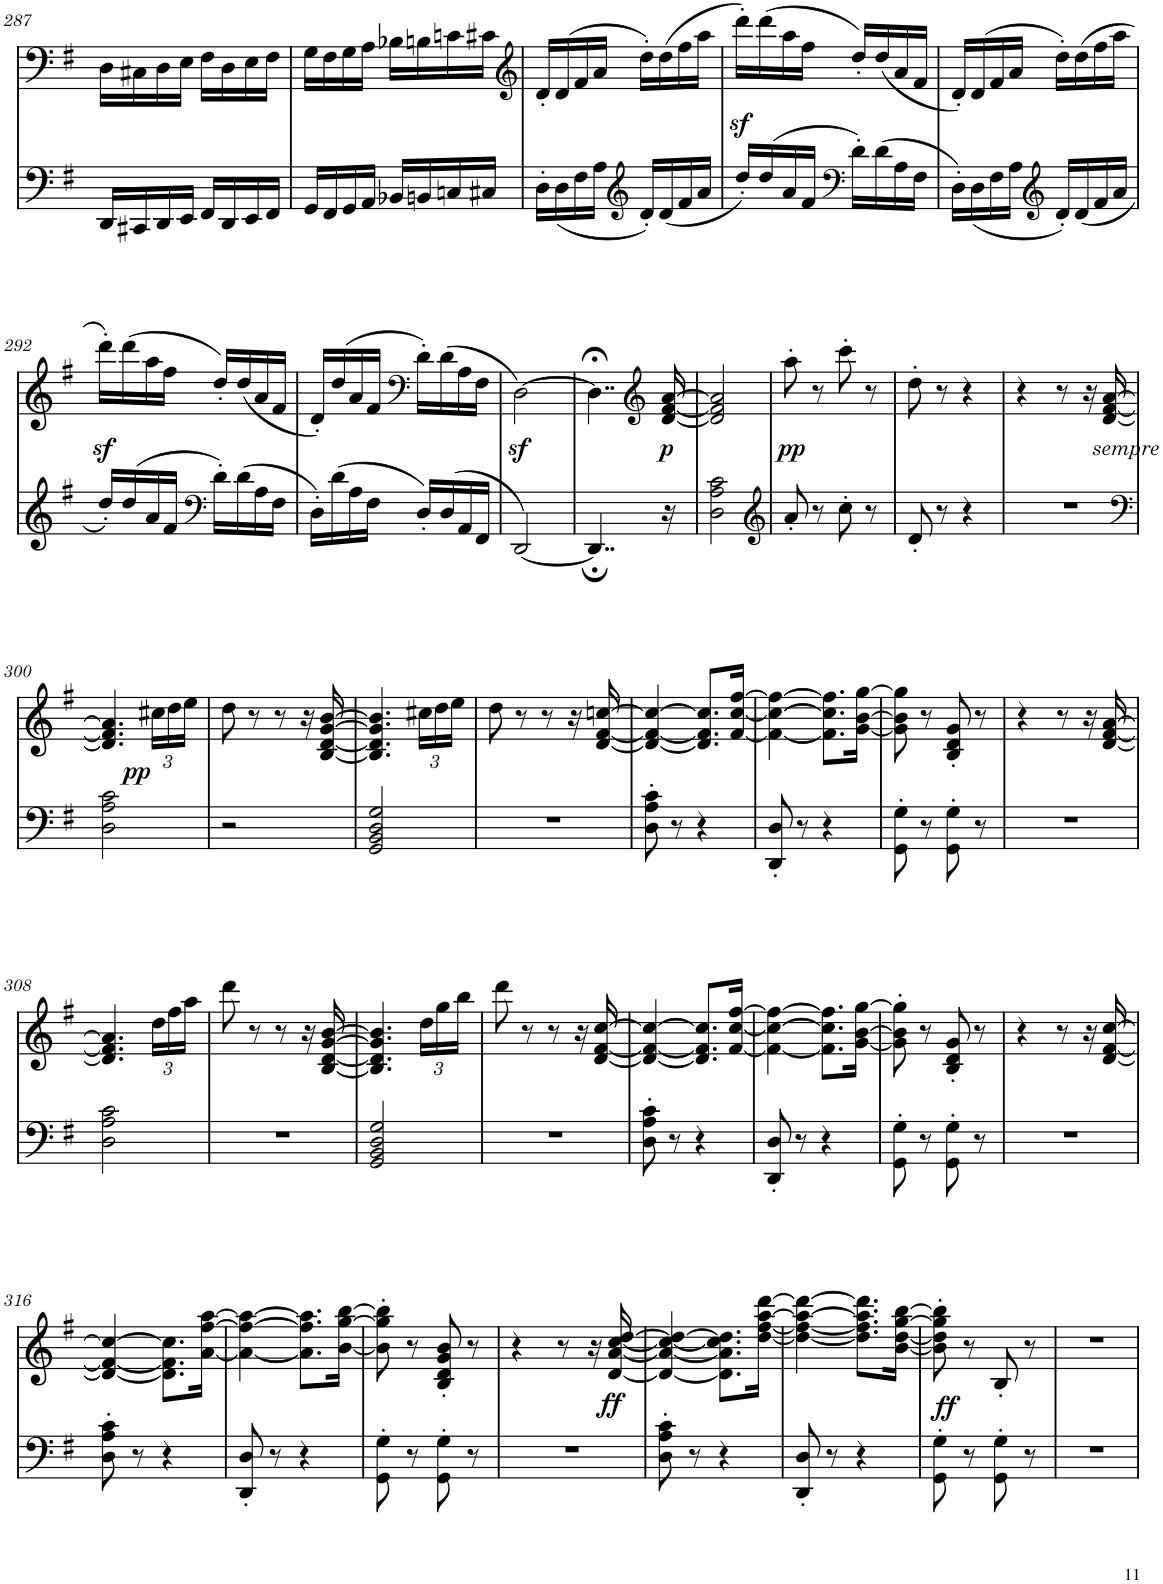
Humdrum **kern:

**kern	**kern	**text	**dynam
*part2	*part1	*part1	*part1
*staff2	*staff1	*staff1	*staff1
*I"piano	*I"piano	*	*
*I'Pno	*I'Pno	*	*
!!LO:PB:g=z
*clefF4	*clefF4	*	*
*k[f#]	*k[f#]	*	*
*G:	*G:	*	*
*M2/4	*M2/4	*	*
=287	=287	=287	=287
16DD/LL	16D\LL	.	.
16CC#X/	16C#X\	.	.
16DD/	16D\	.	.
16EE/JJ	16E\JJ	.	.
16FF#/LL	16F#\LL	.	.
16DD/	16D\	.	.
16EE/	16E\	.	.
16FF#/JJ	16F#\JJ	.	.
=288	=288	=288	=288
16GG/LL	16G\LL	.	.
16FF#/	16F#\	.	.
16GG/	16G\	.	.
16AA/JJ	16A\JJ	.	.
16BB-X/LL	16B-X\LL	.	.
16BBn/	16Bn\	.	.
16Cn/	16cn\	.	.
16C#X/JJ	16c#X\JJ	.	.
=289	=289	=289	=289
*	*clefG2	*	*
16D'\LL	16d'/LL	.	.
(<16D\	(16d/	.	.
16F#\	16f#/	.	.
16A\JJ	16a/JJ	.	.
*clefG2	*	*	*
16d'/LL)	16dd'\LL)	.	.
(16d/	(16dd\	.	.
16f#/	16ff#\	.	.
16a/JJ	16aa\JJ	.	.
=290	=290	=290	=290
16dd'/LL)	16dddz<'\LL)	.	.
(16dd/	(16ddd\	.	.
16a/	16aa\	.	.
16f#/JJ	16ff#\JJ	.	.
*clefF4	*	*	*
16d'\LL)	16dd'/LL)	.	.
(16d\	(16dd/	.	.
16A\	16a/	.	.
16F#\JJ	16f#/JJ	.	.
=291	=291	=291	=291
16D'\LL)	16d'/LL)	.	.
(<16D\	(16d/	.	.
16F#\	16f#/	.	.
16A\JJ	16a/JJ	.	.
*clefG2	*	*	*
16d'/LL)	16dd'\LL)	.	.
(16d/	(16dd\	.	.
16f#/	16ff#\	.	.
16a/JJ	16aa\JJ	.	.
!!LO:LB:g=z
=292	=292	=292	=292
!	!	!LO:LY:b	!
16dd'/LL)	16dddz<'\LL)	sf	.
(16dd/	(16ddd\	.	.
16a/	16aa\	.	.
16f#/JJ	16ff#\JJ	.	.
*clefF4	*	*	*
16d'\LL)	16dd'/LL)	.	.
(16d\	(16dd/	.	.
16A\	16a/	.	.
16F#\JJ	16f#/JJ	.	.
=293	=293	=293	=293
16D'\LL)	16d'/LL)	.	.
(16d\	(16dd/	.	.
16A\	16a/	.	.
16F#\JJ	16f#/JJ	.	.
*	*clefF4	*	*
16D'/LL)	16d'\LL)	.	.
(>16D/	(16d\	.	.
16AA/	16A\	.	.
16FF#/JJ	16F#\JJ	.	.
=294	=294	=294	=294
!	!	!LO:LY:b	!
[2DD/)	[2Dz<\)	sf	.
=295	=295	=295	=295
4..DD;/]	4..D;<\]	.	.
*	*clefG2	*	*
!	!	!LO:LY:b	!LO:DY:b
16r	[16d/ [16f#/ [16a/	p	p
=296	=296	=296	=296
2D\ 2A\ 2c\	2d/] 2f#/] 2a/]	.	.
=297	=297	=297	=297
*clefG2	*	*	*
!	!	!LO:LY:b	!LO:DY:b
8a'/	8aa'\	pp	pp
8r	8r	.	.
8cc'\	8ccc'\	.	.
8r	8r	.	.
=298	=298	=298	=298
8d'/	8dd'\	.	.
8r	8r	.	.
4r	4r	.	.
=299	=299	=299	=299
2r	4r	.	.
.	8r	.	.
.	16r	.	.
!	!	!LO:LY:b	!LO:DY:b
.	[16d/ [16f#/ [16a/	pp	other-dynamics
!!LO:LB:g=z
=300	=300	=300	=300
*clefF4	*	*	*
!	!	!	!LO:DY:b
2D\ 2A\ 2c\	4.d/] 4.f#/] 4.a/]	.	pp
*	*Xbrackettup	*	*
.	24cc#X\LL	.	.
.	24dd\	.	.
.	24ee\JJ	.	.
=301	=301	=301	=301
2r	8dd\	.	.
.	8r	.	.
.	8r	.	.
.	16r	.	.
.	[16B/ [16d/ [16g/ [16b/	.	.
=302	=302	=302	=302
2GG/ 2BB/ 2D/ 2G/	4.B/] 4.d/] 4.g/] 4.b/]	.	.
.	24cc#X\LL	.	.
.	24dd\	.	.
.	24ee\JJ	.	.
=303	=303	=303	=303
2r	8dd\	.	.
.	8r	.	.
.	8r	.	.
.	16r	.	.
.	[16d/ [16f#/ [16ccn/	.	.
=304	=304	=304	=304
8D\' 8A\' 8c\'	4d/_ 4f#/_ 4cc/_	.	.
8r	.	.	.
4r	8.d/] 8.f#/] 8.cc/]L	.	.
.	[16f#/ [16cc/ [16ff#/Jk	.	.
=305	=305	=305	=305
8DD/' 8D/'	4f#\_ 4cc\_ 4ff#\_	.	.
8r	.	.	.
4r	8.f#\] 8.cc\] 8.ff#\]L	.	.
.	[16g\ [16b\ [16gg\Jk	.	.
=306	=306	=306	=306
8GG\' 8G\'	8g\] 8b\] 8gg\]	.	.
8r	8r	.	.
8GG\' 8G\'	8B/' 8d/' 8g/'	.	.
8r	8r	.	.
=307	=307	=307	=307
2r	4r	.	.
.	8r	.	.
.	16r	.	.
.	[16d/ [16f#/ [16a/	.	.
!!LO:LB:g=z
=308	=308	=308	=308
2D\ 2A\ 2c\	4.d/] 4.f#/] 4.a/]	.	.
.	24dd\LL	.	.
.	24ff#\	.	.
.	24aa\JJ	.	.
=309	=309	=309	=309
2r	8ddd\	.	.
.	8r	.	.
.	8r	.	.
.	16r	.	.
.	[16B/ [16d/ [16g/ [16b/	.	.
=310	=310	=310	=310
2GG/ 2BB/ 2D/ 2G/	4.B/] 4.d/] 4.g/] 4.b/]	.	.
.	24dd\LL	.	.
.	24gg\	.	.
.	24bb\JJ	.	.
=311	=311	=311	=311
2r	8ddd\	.	.
.	8r	.	.
.	8r	.	.
.	16r	.	.
.	[16d/ [16f#/ [16cc/	.	.
=312	=312	=312	=312
8D\' 8A\' 8c\'	4d/_ 4f#/_ 4cc/_	.	.
8r	.	.	.
4r	8.d/] 8.f#/] 8.cc/]L	.	.
.	[16f#/ [16cc/ [16ff#/Jk	.	.
=313	=313	=313	=313
8DD/' 8D/'	4f#\_ 4cc\_ 4ff#\_	.	.
8r	.	.	.
4r	8.f#\] 8.cc\] 8.ff#\]L	.	.
.	[16g\ [16b\ [16gg\Jk	.	.
=314	=314	=314	=314
8GG\' 8G\'	8g\]' 8b\]' 8gg\]'	.	.
8r	8r	.	.
8GG\' 8G\'	8B/' 8d/' 8g/'	.	.
8r	8r	.	.
=315	=315	=315	=315
2r	4r	.	.
.	8r	.	.
.	16r	.	.
!	!	!LO:LY:b	!
.	[16d/ [16f#/ [16cc/	pp	.
!!LO:LB:g=z
=316	=316	=316	=316
8D\' 8A\' 8c\'	4d/_ 4f#/_ 4cc/_	.	.
8r	.	.	.
4r	8.d\] 8.f#\] 8.cc\]L	.	.
.	[16a\ [16ff#\ [16aa\Jk	.	.
=317	=317	=317	=317
8DD/' 8D/'	4a\_ 4ff#\_ 4aa\_	.	.
8r	.	.	.
4r	8.a\] 8.ff#\] 8.aa\]L	.	.
.	[16b\ [16gg\ [16bb\Jk	.	.
=318	=318	=318	=318
8GG\' 8G\'	8b\]' 8gg\]' 8bb\]'	.	.
8r	8r	.	.
8GG\' 8G\'	8B/' 8d/' 8g/' 8b/'	.	.
8r	8r	.	.
=319	=319	=319	=319
2r	4r	.	.
.	8r	.	.
.	16r	.	.
!	!	!LO:LY:b	!LO:DY:b
.	[16d/ [16a/ [16cc/ [16dd/	ff	ff
=320	=320	=320	=320
8D\' 8A\' 8c\'	4d/_ 4a/_ 4cc/_ 4dd/_	.	.
8r	.	.	.
4r	8.d\] 8.a\] 8.cc\] 8.dd\]L	.	.
.	[16dd\ [16ff#\ [16aa\ [16ddd\Jk	.	.
=321	=321	=321	=321
8DD/' 8D/'	4dd\_ 4ff#\_ 4aa\_ 4ddd\_	.	.
8r	.	.	.
4r	8.dd\] 8.ff#\] 8.aa\] 8.ddd\]L	.	.
.	[16b\ [16dd\ [16gg\ [16bb\Jk	.	.
=322	=322	=322	=322
!	!	!	!LO:DY:b
8GG\' 8G\'	8b\]' 8dd\]' 8gg\]' 8bb\]'	.	ff
8r	8r	.	.
8GG\' 8G\'	8B'/	.	.
8r	8r	.	.
=323	=323	=323	=323
2r	2r	.	.
=	=	=	=
*-	*-	*-	*-
